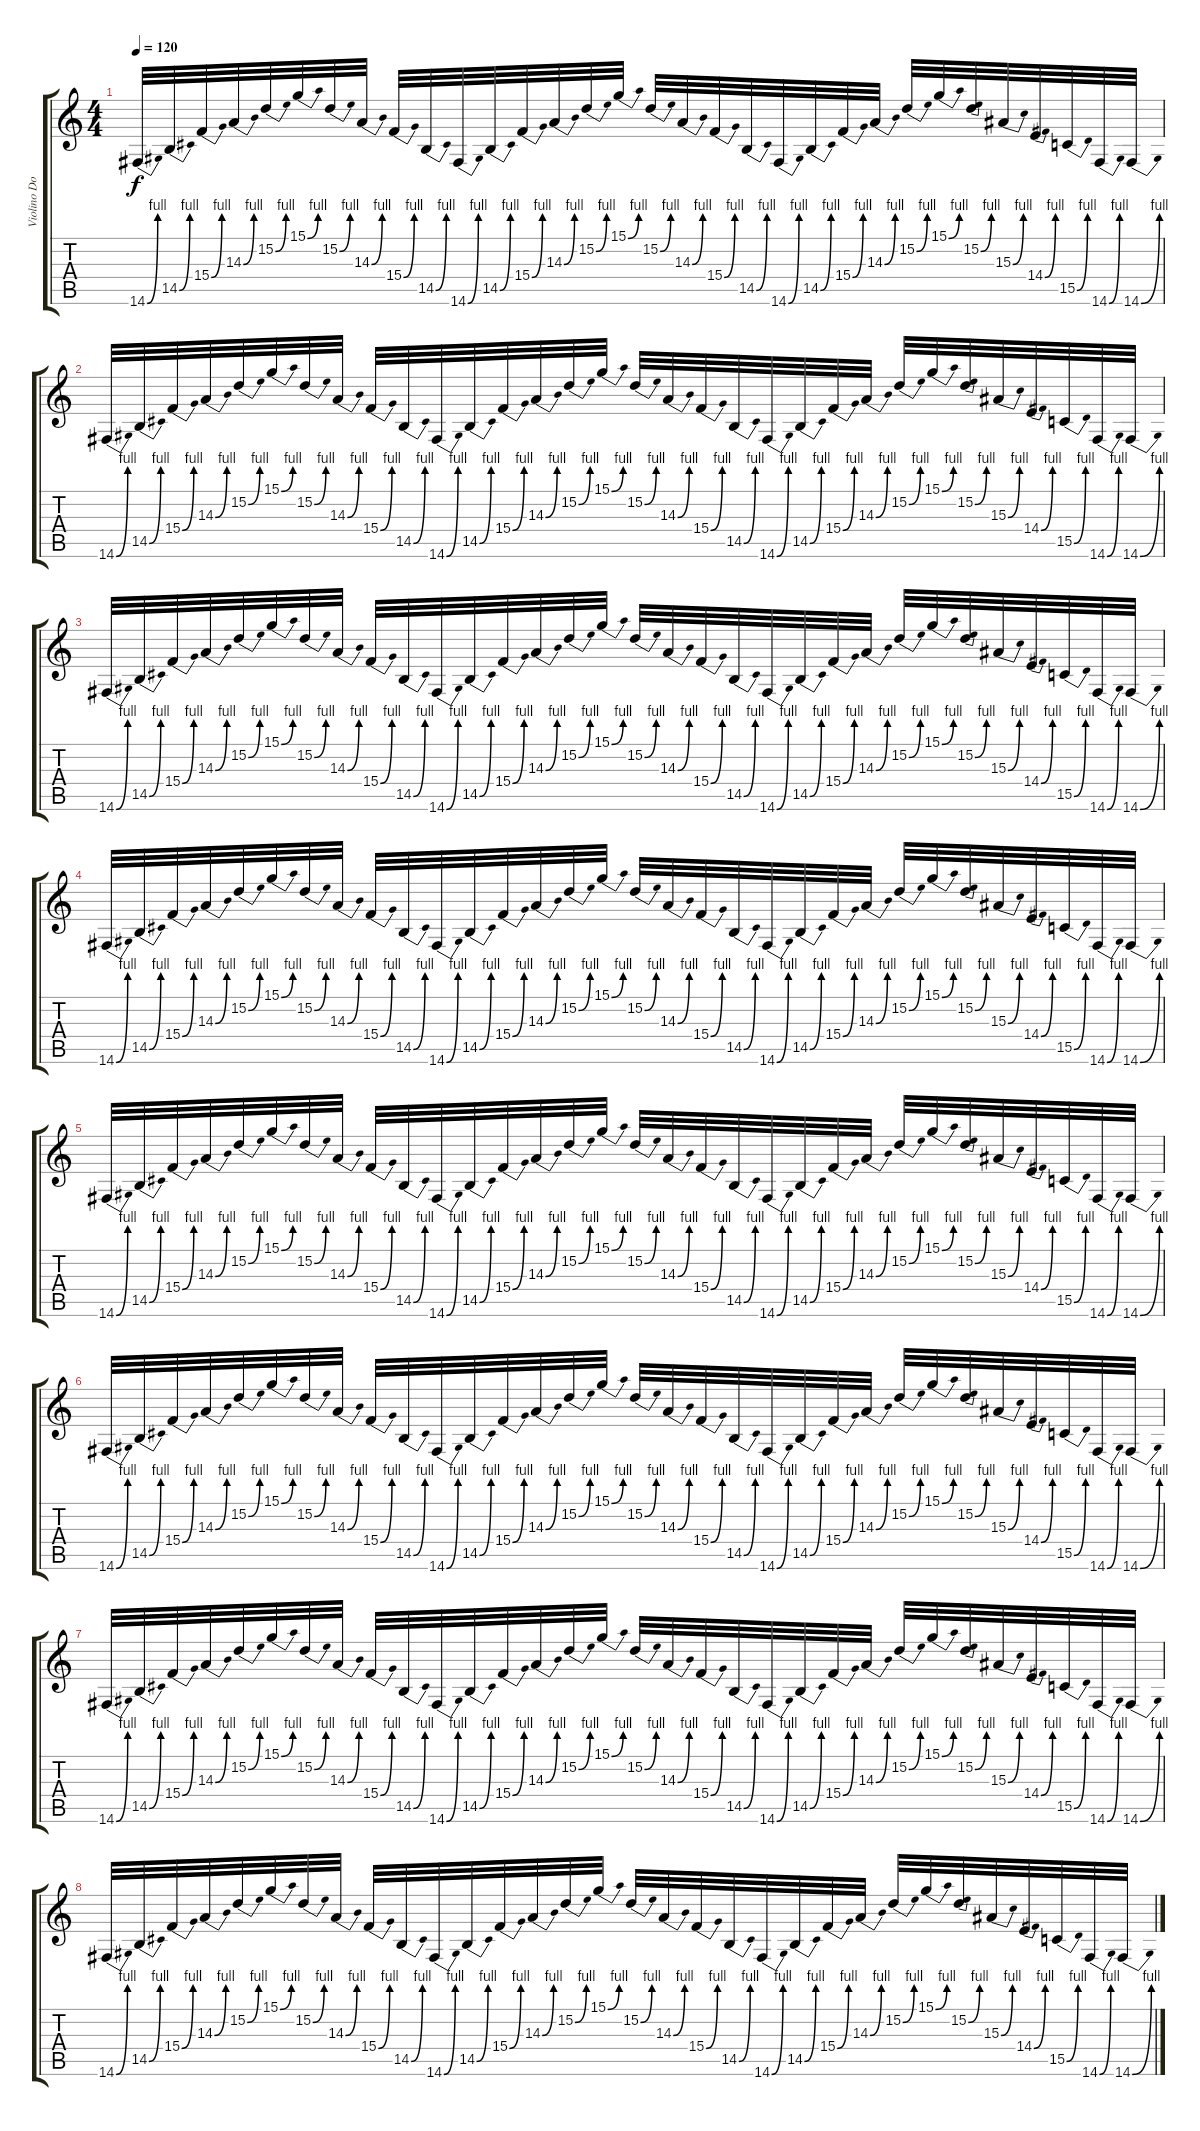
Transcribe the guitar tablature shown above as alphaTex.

\track ("Violino Do cavalo" "Violino Do") {instrument violin}
\staff {score tabs}
\tuning (E4 B3 G3 D3 A2 E2) {hide}
\ts (4 4)
\tempo 120
\clef g2
\ks c
14.6{be (bend 0 0 60 4)}.32{dy f} 14.5{be (bend 0 0 60 4)}.32 15.4{be (bend 0 0 60 4)}.32 14.3{be (bend 0 0 60 4)}.32 15.2{be (bend 0 0 60 4)}.32 15.1{be (bend 0 0 60 4)}.32 15.2{be (bend 0 0 60 4)}.32 14.3{be (bend 0 0 60 4)}.32 15.4{be (bend 0 0 60 4)}.32 14.5{be (bend 0 0 60 4)}.32 14.6{be (bend 0 0 60 4)}.32 14.5{be (bend 0 0 60 4)}.32 15.4{be (bend 0 0 60 4)}.32 14.3{be (bend 0 0 60 4)}.32 15.2{be (bend 0 0 60 4)}.32 15.1{be (bend 0 0 60 4)}.32 15.2{be (bend 0 0 60 4)}.32 14.3{be (bend 0 0 60 4)}.32 15.4{be (bend 0 0 60 4)}.32 14.5{be (bend 0 0 60 4)}.32 14.6{be (bend 0 0 60 4)}.32 14.5{be (bend 0 0 60 4)}.32 15.4{be (bend 0 0 60 4)}.32 14.3{be (bend 0 0 60 4)}.32 15.2{be (bend 0 0 60 4)}.32 15.1{be (bend 0 0 60 4)}.32 15.2{be (bend 0 0 60 4)}.32 15.3{be (bend 0 0 60 4)}.32 14.4{be (bend 0 0 60 4)}.32 15.5{be (bend 0 0 60 4)}.32 14.6{be (bend 0 0 60 4)}.32 14.6{be (bend 0 0 60 4)}.32 |
14.6{be (bend 0 0 60 4)}.32 14.5{be (bend 0 0 60 4)}.32 15.4{be (bend 0 0 60 4)}.32 14.3{be (bend 0 0 60 4)}.32 15.2{be (bend 0 0 60 4)}.32 15.1{be (bend 0 0 60 4)}.32 15.2{be (bend 0 0 60 4)}.32 14.3{be (bend 0 0 60 4)}.32 15.4{be (bend 0 0 60 4)}.32 14.5{be (bend 0 0 60 4)}.32 14.6{be (bend 0 0 60 4)}.32 14.5{be (bend 0 0 60 4)}.32 15.4{be (bend 0 0 60 4)}.32 14.3{be (bend 0 0 60 4)}.32 15.2{be (bend 0 0 60 4)}.32 15.1{be (bend 0 0 60 4)}.32 15.2{be (bend 0 0 60 4)}.32 14.3{be (bend 0 0 60 4)}.32 15.4{be (bend 0 0 60 4)}.32 14.5{be (bend 0 0 60 4)}.32 14.6{be (bend 0 0 60 4)}.32 14.5{be (bend 0 0 60 4)}.32 15.4{be (bend 0 0 60 4)}.32 14.3{be (bend 0 0 60 4)}.32 15.2{be (bend 0 0 60 4)}.32 15.1{be (bend 0 0 60 4)}.32 15.2{be (bend 0 0 60 4)}.32 15.3{be (bend 0 0 60 4)}.32 14.4{be (bend 0 0 60 4)}.32 15.5{be (bend 0 0 60 4)}.32 14.6{be (bend 0 0 60 4)}.32 14.6{be (bend 0 0 60 4)}.32 |
14.6{be (bend 0 0 60 4)}.32 14.5{be (bend 0 0 60 4)}.32 15.4{be (bend 0 0 60 4)}.32 14.3{be (bend 0 0 60 4)}.32 15.2{be (bend 0 0 60 4)}.32 15.1{be (bend 0 0 60 4)}.32 15.2{be (bend 0 0 60 4)}.32 14.3{be (bend 0 0 60 4)}.32 15.4{be (bend 0 0 60 4)}.32 14.5{be (bend 0 0 60 4)}.32 14.6{be (bend 0 0 60 4)}.32 14.5{be (bend 0 0 60 4)}.32 15.4{be (bend 0 0 60 4)}.32 14.3{be (bend 0 0 60 4)}.32 15.2{be (bend 0 0 60 4)}.32 15.1{be (bend 0 0 60 4)}.32 15.2{be (bend 0 0 60 4)}.32 14.3{be (bend 0 0 60 4)}.32 15.4{be (bend 0 0 60 4)}.32 14.5{be (bend 0 0 60 4)}.32 14.6{be (bend 0 0 60 4)}.32 14.5{be (bend 0 0 60 4)}.32 15.4{be (bend 0 0 60 4)}.32 14.3{be (bend 0 0 60 4)}.32 15.2{be (bend 0 0 60 4)}.32 15.1{be (bend 0 0 60 4)}.32 15.2{be (bend 0 0 60 4)}.32 15.3{be (bend 0 0 60 4)}.32 14.4{be (bend 0 0 60 4)}.32 15.5{be (bend 0 0 60 4)}.32 14.6{be (bend 0 0 60 4)}.32 14.6{be (bend 0 0 60 4)}.32 |
14.6{be (bend 0 0 60 4)}.32 14.5{be (bend 0 0 60 4)}.32 15.4{be (bend 0 0 60 4)}.32 14.3{be (bend 0 0 60 4)}.32 15.2{be (bend 0 0 60 4)}.32 15.1{be (bend 0 0 60 4)}.32 15.2{be (bend 0 0 60 4)}.32 14.3{be (bend 0 0 60 4)}.32 15.4{be (bend 0 0 60 4)}.32 14.5{be (bend 0 0 60 4)}.32 14.6{be (bend 0 0 60 4)}.32 14.5{be (bend 0 0 60 4)}.32 15.4{be (bend 0 0 60 4)}.32 14.3{be (bend 0 0 60 4)}.32 15.2{be (bend 0 0 60 4)}.32 15.1{be (bend 0 0 60 4)}.32 15.2{be (bend 0 0 60 4)}.32 14.3{be (bend 0 0 60 4)}.32 15.4{be (bend 0 0 60 4)}.32 14.5{be (bend 0 0 60 4)}.32 14.6{be (bend 0 0 60 4)}.32 14.5{be (bend 0 0 60 4)}.32 15.4{be (bend 0 0 60 4)}.32 14.3{be (bend 0 0 60 4)}.32 15.2{be (bend 0 0 60 4)}.32 15.1{be (bend 0 0 60 4)}.32 15.2{be (bend 0 0 60 4)}.32 15.3{be (bend 0 0 60 4)}.32 14.4{be (bend 0 0 60 4)}.32 15.5{be (bend 0 0 60 4)}.32 14.6{be (bend 0 0 60 4)}.32 14.6{be (bend 0 0 60 4)}.32 |
14.6{be (bend 0 0 60 4)}.32 14.5{be (bend 0 0 60 4)}.32 15.4{be (bend 0 0 60 4)}.32 14.3{be (bend 0 0 60 4)}.32 15.2{be (bend 0 0 60 4)}.32 15.1{be (bend 0 0 60 4)}.32 15.2{be (bend 0 0 60 4)}.32 14.3{be (bend 0 0 60 4)}.32 15.4{be (bend 0 0 60 4)}.32 14.5{be (bend 0 0 60 4)}.32 14.6{be (bend 0 0 60 4)}.32 14.5{be (bend 0 0 60 4)}.32 15.4{be (bend 0 0 60 4)}.32 14.3{be (bend 0 0 60 4)}.32 15.2{be (bend 0 0 60 4)}.32 15.1{be (bend 0 0 60 4)}.32 15.2{be (bend 0 0 60 4)}.32 14.3{be (bend 0 0 60 4)}.32 15.4{be (bend 0 0 60 4)}.32 14.5{be (bend 0 0 60 4)}.32 14.6{be (bend 0 0 60 4)}.32 14.5{be (bend 0 0 60 4)}.32 15.4{be (bend 0 0 60 4)}.32 14.3{be (bend 0 0 60 4)}.32 15.2{be (bend 0 0 60 4)}.32 15.1{be (bend 0 0 60 4)}.32 15.2{be (bend 0 0 60 4)}.32 15.3{be (bend 0 0 60 4)}.32 14.4{be (bend 0 0 60 4)}.32 15.5{be (bend 0 0 60 4)}.32 14.6{be (bend 0 0 60 4)}.32 14.6{be (bend 0 0 60 4)}.32 |
14.6{be (bend 0 0 60 4)}.32 14.5{be (bend 0 0 60 4)}.32 15.4{be (bend 0 0 60 4)}.32 14.3{be (bend 0 0 60 4)}.32 15.2{be (bend 0 0 60 4)}.32 15.1{be (bend 0 0 60 4)}.32 15.2{be (bend 0 0 60 4)}.32 14.3{be (bend 0 0 60 4)}.32 15.4{be (bend 0 0 60 4)}.32 14.5{be (bend 0 0 60 4)}.32 14.6{be (bend 0 0 60 4)}.32 14.5{be (bend 0 0 60 4)}.32 15.4{be (bend 0 0 60 4)}.32 14.3{be (bend 0 0 60 4)}.32 15.2{be (bend 0 0 60 4)}.32 15.1{be (bend 0 0 60 4)}.32 15.2{be (bend 0 0 60 4)}.32 14.3{be (bend 0 0 60 4)}.32 15.4{be (bend 0 0 60 4)}.32 14.5{be (bend 0 0 60 4)}.32 14.6{be (bend 0 0 60 4)}.32 14.5{be (bend 0 0 60 4)}.32 15.4{be (bend 0 0 60 4)}.32 14.3{be (bend 0 0 60 4)}.32 15.2{be (bend 0 0 60 4)}.32 15.1{be (bend 0 0 60 4)}.32 15.2{be (bend 0 0 60 4)}.32 15.3{be (bend 0 0 60 4)}.32 14.4{be (bend 0 0 60 4)}.32 15.5{be (bend 0 0 60 4)}.32 14.6{be (bend 0 0 60 4)}.32 14.6{be (bend 0 0 60 4)}.32 |
14.6{be (bend 0 0 60 4)}.32 14.5{be (bend 0 0 60 4)}.32 15.4{be (bend 0 0 60 4)}.32 14.3{be (bend 0 0 60 4)}.32 15.2{be (bend 0 0 60 4)}.32 15.1{be (bend 0 0 60 4)}.32 15.2{be (bend 0 0 60 4)}.32 14.3{be (bend 0 0 60 4)}.32 15.4{be (bend 0 0 60 4)}.32 14.5{be (bend 0 0 60 4)}.32 14.6{be (bend 0 0 60 4)}.32 14.5{be (bend 0 0 60 4)}.32 15.4{be (bend 0 0 60 4)}.32 14.3{be (bend 0 0 60 4)}.32 15.2{be (bend 0 0 60 4)}.32 15.1{be (bend 0 0 60 4)}.32 15.2{be (bend 0 0 60 4)}.32 14.3{be (bend 0 0 60 4)}.32 15.4{be (bend 0 0 60 4)}.32 14.5{be (bend 0 0 60 4)}.32 14.6{be (bend 0 0 60 4)}.32 14.5{be (bend 0 0 60 4)}.32 15.4{be (bend 0 0 60 4)}.32 14.3{be (bend 0 0 60 4)}.32 15.2{be (bend 0 0 60 4)}.32 15.1{be (bend 0 0 60 4)}.32 15.2{be (bend 0 0 60 4)}.32 15.3{be (bend 0 0 60 4)}.32 14.4{be (bend 0 0 60 4)}.32 15.5{be (bend 0 0 60 4)}.32 14.6{be (bend 0 0 60 4)}.32 14.6{be (bend 0 0 60 4)}.32 |
14.6{be (bend 0 0 60 4)}.32 14.5{be (bend 0 0 60 4)}.32 15.4{be (bend 0 0 60 4)}.32 14.3{be (bend 0 0 60 4)}.32 15.2{be (bend 0 0 60 4)}.32 15.1{be (bend 0 0 60 4)}.32 15.2{be (bend 0 0 60 4)}.32 14.3{be (bend 0 0 60 4)}.32 15.4{be (bend 0 0 60 4)}.32 14.5{be (bend 0 0 60 4)}.32 14.6{be (bend 0 0 60 4)}.32 14.5{be (bend 0 0 60 4)}.32 15.4{be (bend 0 0 60 4)}.32 14.3{be (bend 0 0 60 4)}.32 15.2{be (bend 0 0 60 4)}.32 15.1{be (bend 0 0 60 4)}.32 15.2{be (bend 0 0 60 4)}.32 14.3{be (bend 0 0 60 4)}.32 15.4{be (bend 0 0 60 4)}.32 14.5{be (bend 0 0 60 4)}.32 14.6{be (bend 0 0 60 4)}.32 14.5{be (bend 0 0 60 4)}.32 15.4{be (bend 0 0 60 4)}.32 14.3{be (bend 0 0 60 4)}.32 15.2{be (bend 0 0 60 4)}.32 15.1{be (bend 0 0 60 4)}.32 15.2{be (bend 0 0 60 4)}.32 15.3{be (bend 0 0 60 4)}.32 14.4{be (bend 0 0 60 4)}.32 15.5{be (bend 0 0 60 4)}.32 14.6{be (bend 0 0 60 4)}.32 14.6{be (bend 0 0 60 4)}.32
